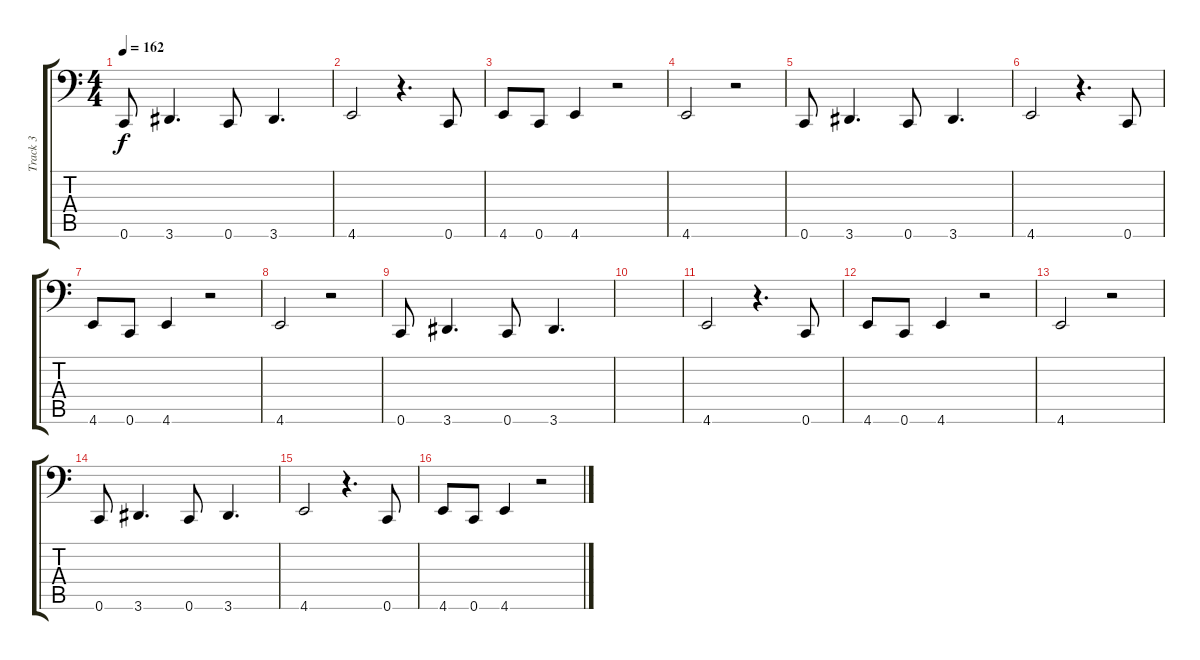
\track ("Track 3" "Track 3") {instrument electricbassfinger}
\staff {score tabs}
\tuning (Db3 Ab2 Eb2 Bb1 F1 C1) {hide}
\ts (4 4)
\tempo 162
\clef f4
\ks c
0.6.8{dy f} 3.6.4{d} 0.6.8 3.6.4{d} |
4.6.2 r.4{d} 0.6.8 |
4.6.8 0.6.8 4.6.4 r.2 |
4.6.2 r.2 |
0.6.8 3.6.4{d} 0.6.8 3.6.4{d} |
4.6.2 r.4{d} 0.6.8 |
4.6.8 0.6.8 4.6.4 r.2 |
4.6.2 r.2 |
0.6.8 3.6.4{d} 0.6.8 3.6.4{d} |
|
4.6.2 r.4{d} 0.6.8 |
4.6.8 0.6.8 4.6.4 r.2 |
4.6.2 r.2 |
0.6.8 3.6.4{d} 0.6.8 3.6.4{d} |
4.6.2 r.4{d} 0.6.8 |
4.6.8 0.6.8 4.6.4 r.2
